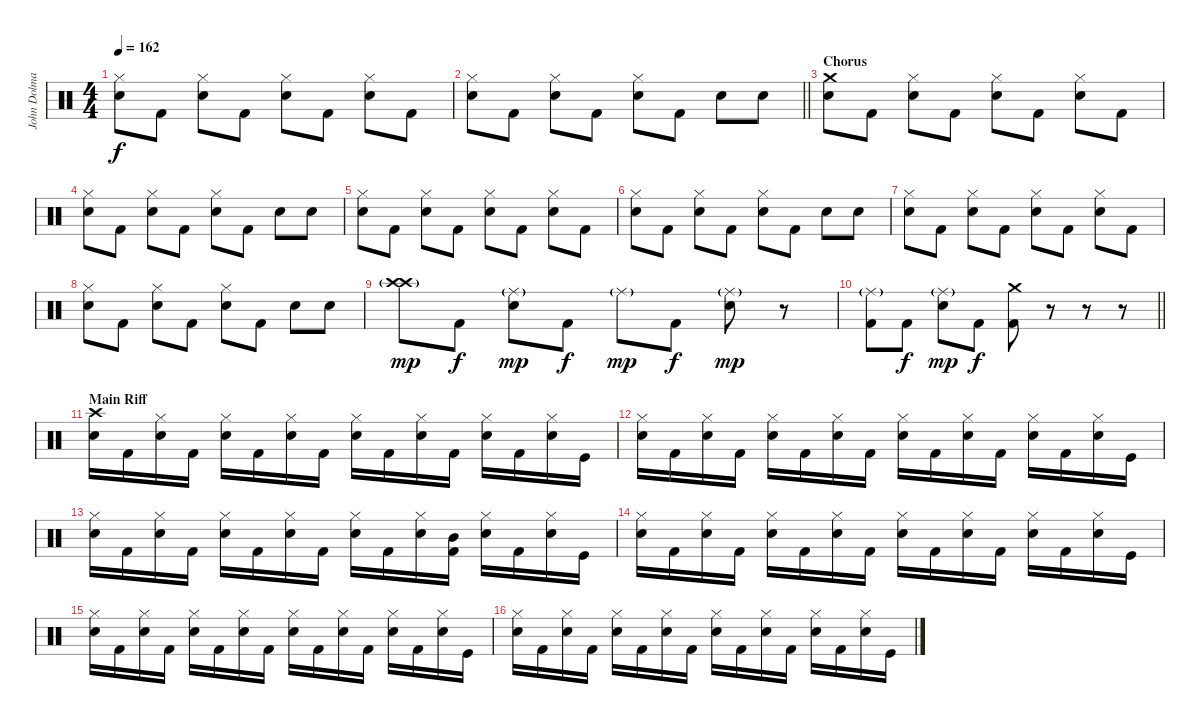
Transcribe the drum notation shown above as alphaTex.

\track ("John Dolmayan" "John Dolma") {instrument percussion}
\staff {score}
\articulation defaults
\ts (4 4)
\tempo 162
\clef neutral
\ks c
("Hi-Hat (closed)" "Electric Snare (hit)").8{dy f} "Kick (hit) 2".8 ("Hi-Hat (closed)" "Electric Snare (hit)").8 "Kick (hit) 2".8 ("Hi-Hat (closed)" "Electric Snare (hit)").8 "Kick (hit) 2".8 ("Hi-Hat (closed)" "Electric Snare (hit)").8 "Kick (hit) 2".8 |
\barLineRight lightlight
("Hi-Hat (closed)" "Electric Snare (hit)").8 "Kick (hit) 2".8 ("Hi-Hat (closed)" "Electric Snare (hit)").8 "Kick (hit) 2".8 ("Hi-Hat (closed)" "Electric Snare (hit)").8 "Kick (hit) 2".8 "Electric Snare (hit)".8 "Electric Snare (hit)".8 |
\section ("" "Chorus")
("Crash medium (hit)" "Electric Snare (hit)").8 "Kick (hit) 2".8 ("Hi-Hat (closed)" "Electric Snare (hit)").8 "Kick (hit) 2".8 ("Hi-Hat (closed)" "Electric Snare (hit)").8 "Kick (hit) 2".8 ("Hi-Hat (closed)" "Electric Snare (hit)").8 "Kick (hit) 2".8 |
("Hi-Hat (closed)" "Electric Snare (hit)").8 "Kick (hit) 2".8 ("Hi-Hat (closed)" "Electric Snare (hit)").8 "Kick (hit) 2".8 ("Hi-Hat (closed)" "Electric Snare (hit)").8 "Kick (hit) 2".8 "Electric Snare (hit)".8 "Electric Snare (hit)".8 |
("Hi-Hat (closed)" "Electric Snare (hit)").8 "Kick (hit) 2".8 ("Hi-Hat (closed)" "Electric Snare (hit)").8 "Kick (hit) 2".8 ("Hi-Hat (closed)" "Electric Snare (hit)").8 "Kick (hit) 2".8 ("Hi-Hat (closed)" "Electric Snare (hit)").8 "Kick (hit) 2".8 |
("Hi-Hat (closed)" "Electric Snare (hit)").8 "Kick (hit) 2".8 ("Hi-Hat (closed)" "Electric Snare (hit)").8 "Kick (hit) 2".8 ("Hi-Hat (closed)" "Electric Snare (hit)").8 "Kick (hit) 2".8 "Electric Snare (hit)".8 "Electric Snare (hit)".8 |
("Hi-Hat (closed)" "Electric Snare (hit)").8 "Kick (hit) 2".8 ("Hi-Hat (closed)" "Electric Snare (hit)").8 "Kick (hit) 2".8 ("Hi-Hat (closed)" "Electric Snare (hit)").8 "Kick (hit) 2".8 ("Hi-Hat (closed)" "Electric Snare (hit)").8 "Kick (hit) 2".8 |
("Hi-Hat (closed)" "Electric Snare (hit)").8 "Kick (hit) 2".8 ("Hi-Hat (closed)" "Electric Snare (hit)").8 "Kick (hit) 2".8 ("Hi-Hat (closed)" "Electric Snare (hit)").8 "Kick (hit) 2".8 "Electric Snare (hit)".8 "Electric Snare (hit)".8 |
("Crash high (hit)"{g} "Crash high (hit)").8{dy mp} "Kick (hit) 2".8{dy f} ("Ride (middle)"{g} "Electric Snare (hit)").8{dy mp} "Kick (hit) 2".8{dy f} "Ride (middle)"{g}.8{dy mp} "Kick (hit) 2".8{dy f} ("Ride (middle)"{g} "Electric Snare (hit)").8{dy mp} r.8 |
\barLineRight lightlight
("Ride (middle)"{g} "Kick (hit) 2").8 "Kick (hit) 2".8{dy f} ("Ride (middle)"{g} "Electric Snare (hit)").8{dy mp} "Kick (hit) 2".8{dy f} ("Crash medium (hit)" "Kick (hit) 2").8 r.8 r.8{volume 0} r.8 |
\section ("" "Main Riff")
("Crash high (hit)" "Electric Snare (hit)").16{volume 16} "Kick (hit) 2".16 ("Hi-Hat (closed)" "Electric Snare (hit)").16 "Kick (hit) 2".16 ("Hi-Hat (closed)" "Electric Snare (hit)").16 "Kick (hit) 2".16 ("Hi-Hat (closed)" "Electric Snare (hit)").16 "Kick (hit) 2".16 ("Hi-Hat (closed)" "Electric Snare (hit)").16 "Kick (hit) 2".16 ("Hi-Hat (closed)" "Electric Snare (hit)").16 "Kick (hit) 2".16 ("Hi-Hat (closed)" "Electric Snare (hit)").16 "Kick (hit) 2".16 ("Hi-Hat (closed)" "Electric Snare (hit)").16 "Kick (hit)".16 |
("Hi-Hat (closed)" "Electric Snare (hit)").16 "Kick (hit) 2".16 ("Hi-Hat (closed)" "Electric Snare (hit)").16 "Kick (hit) 2".16 ("Hi-Hat (closed)" "Electric Snare (hit)").16 "Kick (hit) 2".16 ("Hi-Hat (closed)" "Electric Snare (hit)").16 "Kick (hit) 2".16 ("Hi-Hat (closed)" "Electric Snare (hit)").16 "Kick (hit) 2".16 ("Hi-Hat (closed)" "Electric Snare (hit)").16 "Kick (hit) 2".16 ("Hi-Hat (closed)" "Electric Snare (hit)").16 "Kick (hit) 2".16 ("Hi-Hat (closed)" "Electric Snare (hit)").16 "Kick (hit)".16 |
("Hi-Hat (closed)" "Electric Snare (hit)").16 "Kick (hit) 2".16 ("Hi-Hat (closed)" "Electric Snare (hit)").16 "Kick (hit) 2".16 ("Hi-Hat (closed)" "Electric Snare (hit)").16 "Kick (hit) 2".16 ("Hi-Hat (closed)" "Electric Snare (hit)").16 "Kick (hit) 2".16 ("Hi-Hat (closed)" "Electric Snare (hit)").16 "Kick (hit) 2".16 ("Hi-Hat (closed)" "Electric Snare (hit)").16 ("Mid Tom (hit)" "Kick (hit) 2").16 ("Hi-Hat (closed)" "Electric Snare (hit)").16 "Kick (hit) 2".16 ("Hi-Hat (closed)" "Electric Snare (hit)").16 "Kick (hit)".16 |
("Hi-Hat (closed)" "Electric Snare (hit)").16 "Kick (hit) 2".16 ("Hi-Hat (closed)" "Electric Snare (hit)").16 "Kick (hit) 2".16 ("Hi-Hat (closed)" "Electric Snare (hit)").16 "Kick (hit) 2".16 ("Hi-Hat (closed)" "Electric Snare (hit)").16 "Kick (hit) 2".16 ("Hi-Hat (closed)" "Electric Snare (hit)").16 "Kick (hit) 2".16 ("Hi-Hat (closed)" "Electric Snare (hit)").16 "Kick (hit) 2".16 ("Hi-Hat (closed)" "Electric Snare (hit)").16 "Kick (hit) 2".16 ("Hi-Hat (closed)" "Electric Snare (hit)").16 "Kick (hit)".16 |
("Hi-Hat (closed)" "Electric Snare (hit)").16 "Kick (hit) 2".16 ("Hi-Hat (closed)" "Electric Snare (hit)").16 "Kick (hit) 2".16 ("Hi-Hat (closed)" "Electric Snare (hit)").16 "Kick (hit) 2".16 ("Hi-Hat (closed)" "Electric Snare (hit)").16 "Kick (hit) 2".16 ("Hi-Hat (closed)" "Electric Snare (hit)").16 "Kick (hit) 2".16 ("Hi-Hat (closed)" "Electric Snare (hit)").16 "Kick (hit) 2".16 ("Hi-Hat (closed)" "Electric Snare (hit)").16 "Kick (hit) 2".16 ("Hi-Hat (closed)" "Electric Snare (hit)").16 "Kick (hit)".16 |
("Hi-Hat (closed)" "Electric Snare (hit)").16 "Kick (hit) 2".16 ("Hi-Hat (closed)" "Electric Snare (hit)").16 "Kick (hit) 2".16 ("Hi-Hat (closed)" "Electric Snare (hit)").16 "Kick (hit) 2".16 ("Hi-Hat (closed)" "Electric Snare (hit)").16 "Kick (hit) 2".16 ("Hi-Hat (closed)" "Electric Snare (hit)").16 "Kick (hit) 2".16 ("Hi-Hat (closed)" "Electric Snare (hit)").16 "Kick (hit) 2".16 ("Hi-Hat (closed)" "Electric Snare (hit)").16 "Kick (hit) 2".16 ("Hi-Hat (closed)" "Electric Snare (hit)").16 "Kick (hit)".16
